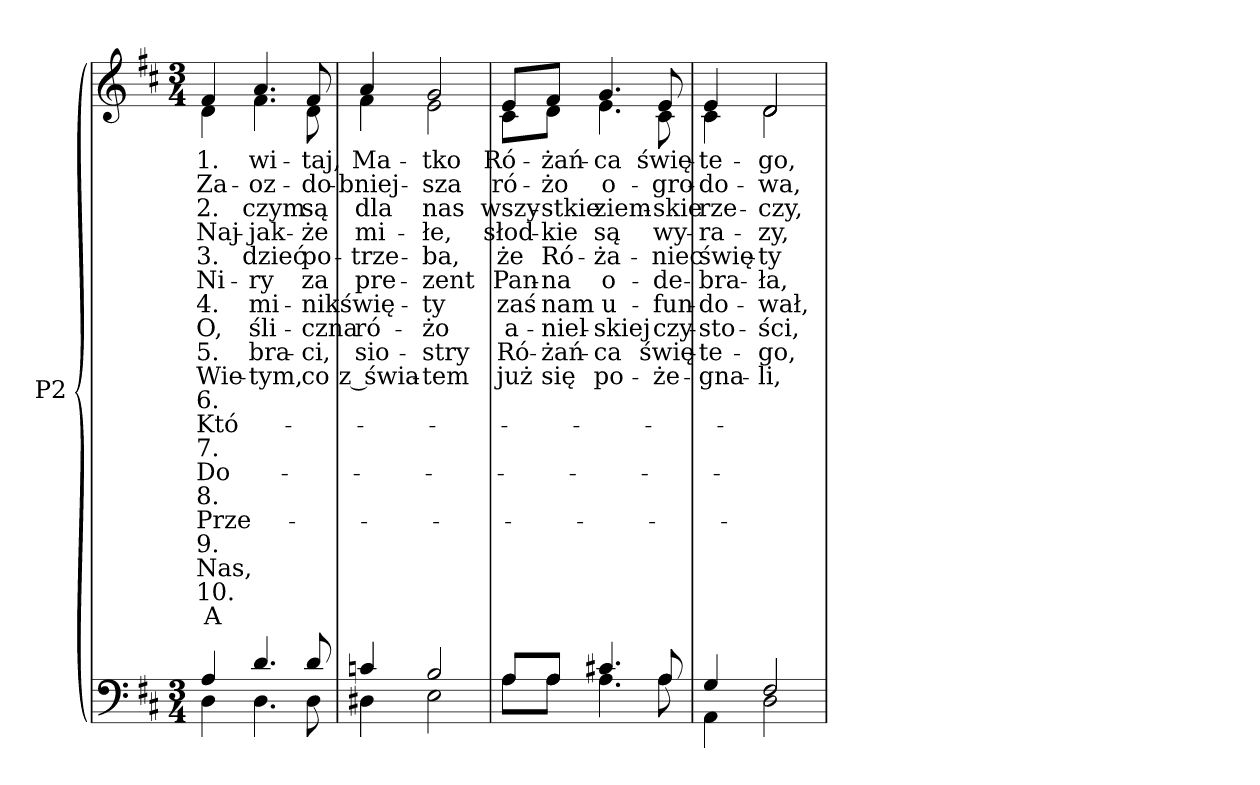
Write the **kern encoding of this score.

**kern	**kern	**text	**text	**text	**text	**text	**text	**text	**text	**text	**text	**text	**text	**text	**text	**text	**text	**text	**text	**text	**text
*part2	*part1	*part1	*part1	*part1	*part1	*part1	*part1	*part1	*part1	*part1	*part1	*part1	*part1	*part1	*part1	*part1	*part1	*part1	*part1	*part1	*part1
*staff2	*staff1	*staff1	*staff1	*staff1	*staff1	*staff1	*staff1	*staff1	*staff1	*staff1	*staff1	*staff1	*staff1	*staff1	*staff1	*staff1	*staff1	*staff1	*staff1	*staff1	*staff1
*I"P2	*	*	*	*	*	*	*	*	*	*	*	*	*	*	*	*	*	*	*	*	*
!!LO:PB:g=z
*clefF4	*clefG2	*	*	*	*	*	*	*	*	*	*	*	*	*	*	*	*	*	*	*	*
*k[f#c#]	*k[f#c#]	*	*	*	*	*	*	*	*	*	*	*	*	*	*	*	*	*	*	*	*
*D:	*D:	*	*	*	*	*	*	*	*	*	*	*	*	*	*	*	*	*	*	*	*
*M3/4	*M3/4	*	*	*	*	*	*	*	*	*	*	*	*	*	*	*	*	*	*	*	*
*MM120	*MM120	*	*	*	*	*	*	*	*	*	*	*	*	*	*	*	*	*	*	*	*
=1	=1	=1	=1	=1	=1	=1	=1	=1	=1	=1	=1	=1	=1	=1	=1	=1	=1	=1	=1	=1	=1
*^	*	*	*	*	*	*	*	*	*	*	*	*	*	*	*	*	*	*	*	*	*
!	!	!LO:TX:a:B:t=Allegro moderato	!	!	!	!	!	!	!	!	!	!	!	!	!	!	!	!	!	!	!	!
!	!	!	!LO:LY:b:color=#000000	!LO:LY:b:color=#000000	!LO:LY:b:color=#000000	!LO:LY:b:color=#000000	!LO:LY:b:color=#000000	!LO:LY:b:color=#000000	!LO:LY:b:color=#000000	!LO:LY:b:color=#000000	!LO:LY:b:color=#000000	!LO:LY:b:color=#000000	!LO:LY:b:color=#000000	!LO:LY:b:color=#000000	!LO:LY:b:color=#000000	!LO:LY:b:color=#000000	!LO:LY:b:color=#000000	!LO:LY:b:color=#000000	!LO:LY:b:color=#000000	!LO:LY:b:color=#000000	!LO:LY:b:color=#000000	!LO:LY:b:color=#000000
*	*	*^	*	*	*	*	*	*	*	*	*	*	*	*	*	*	*	*	*	*	*	*
4Ai/	4Di\	4f#i/	4di\	1.	Za-	2.	Naj-	3.	Ni-	4.	O,	5.	Wie-	6.	-Któ-	7.	Do-	8.	Prze-	9.	-Nas,	10.	A
!	!	!	!	!LO:LY:b:color=#000000	!LO:LY:b:color=#000000	!LO:LY:b:color=#000000	!LO:LY:b:color=#000000	!LO:LY:b:color=#000000	!LO:LY:b:color=#000000	!LO:LY:b:color=#000000	!LO:LY:b:color=#000000	!LO:LY:b:color=#000000	!LO:LY:b:color=#000000	!	!	!	!	!	!	!	!	!	!
4.di/	4.Di\	4.ai/	4.f#i\	-wi-	-oz-	-czym	jak-	-dzieć	-ry	mi-	-śli-	-bra-	-tym,	.	.	.	.	.	.	.	.	.	.
!	!	!	!	!LO:LY:b:color=#000000	!LO:LY:b:color=#000000	!LO:LY:b:color=#000000	!LO:LY:b:color=#000000	!LO:LY:b:color=#000000	!LO:LY:b:color=#000000	!LO:LY:b:color=#000000	!LO:LY:b:color=#000000	!LO:LY:b:color=#000000	!LO:LY:b:color=#000000	!	!	!	!	!	!	!	!	!	!
8di/	8Di\	8f#i/	8di\	-taj,	-do-	są	-że	po-	za	nik	czna	ci,	co	.	.	.	.	.	.	.	.	.	.
=2	=2	=2	=2	=2	=2	=2	=2	=2	=2	=2	=2	=2	=2	=2	=2	=2	=2	=2	=2	=2	=2	=2	=2
!	!	!	!	!LO:LY:b:color=#000000	!LO:LY:b:color=#000000	!LO:LY:b:color=#000000	!LO:LY:b:color=#000000	!LO:LY:b:color=#000000	!LO:LY:b:color=#000000	!LO:LY:b:color=#000000	!LO:LY:b:color=#000000	!LO:LY:b:color=#000000	!LO:LY:b:color=#000000	!	!	!	!	!	!	!	!	!	!
4cni/	4D#Xi\	4ai/	4f#i\	Ma-	-bniej-	dla	mi-	-trze-	pre-	-świę-	-ró-	-sio-	-z świa-	.	.	.	.	.	.	.	.	.	.
!	!	!	!	!LO:LY:b:color=#000000	!LO:LY:b:color=#000000	!LO:LY:b:color=#000000	!LO:LY:b:color=#000000	!LO:LY:b:color=#000000	!LO:LY:b:color=#000000	!LO:LY:b:color=#000000	!LO:LY:b:color=#000000	!LO:LY:b:color=#000000	!LO:LY:b:color=#000000	!	!	!	!	!	!	!	!	!	!
2Bi/	2Ei\	2gi/	2ei\	-tko	-sza	nas	-łe,	-ba,	-zent	ty	żo	stry	tem	.	.	.	.	.	.	.	.	.	.
=3	=3	=3	=3	=3	=3	=3	=3	=3	=3	=3	=3	=3	=3	=3	=3	=3	=3	=3	=3	=3	=3	=3	=3
!	!	!	!	!LO:LY:b:color=#000000	!LO:LY:b:color=#000000	!LO:LY:b:color=#000000	!LO:LY:b:color=#000000	!LO:LY:b:color=#000000	!LO:LY:b:color=#000000	!LO:LY:b:color=#000000	!LO:LY:b:color=#000000	!LO:LY:b:color=#000000	!LO:LY:b:color=#000000	!	!	!	!	!	!	!	!	!	!
8Ai/L	8Ai\L	8ei/L	8c#i\L	Ró-	ró-	wszy-	słod-	że	Pan-	-zaś	a-	-Ró-	-już	.	.	.	.	.	.	.	.	.	.
!	!	!	!	!LO:LY:b:color=#000000	!LO:LY:b:color=#000000	!LO:LY:b:color=#000000	!LO:LY:b:color=#000000	!LO:LY:b:color=#000000	!LO:LY:b:color=#000000	!LO:LY:b:color=#000000	!LO:LY:b:color=#000000	!LO:LY:b:color=#000000	!LO:LY:b:color=#000000	!	!	!	!	!	!	!	!	!	!
8Ai/J	8Ai\J	8f#i/J	8di\J	-żań-	-żo	-stkie	-kie	Ró-	na	nam	niel-	-żań-	-się	.	.	.	.	.	.	.	.	.	.
!	!	!	!	!LO:LY:b:color=#000000	!LO:LY:b:color=#000000	!LO:LY:b:color=#000000	!LO:LY:b:color=#000000	!LO:LY:b:color=#000000	!LO:LY:b:color=#000000	!LO:LY:b:color=#000000	!LO:LY:b:color=#000000	!LO:LY:b:color=#000000	!LO:LY:b:color=#000000	!	!	!	!	!	!	!	!	!	!
4.c#Xi/	4.Ai\	4.gi/	4.ei\	-ca	o-	ziem-	są	-ża-	o-	-u-	-skiej	ca	po-	.	.	.	.	.	.	.	.	.	.
!	!	!	!	!LO:LY:b:color=#000000	!LO:LY:b:color=#000000	!LO:LY:b:color=#000000	!LO:LY:b:color=#000000	!LO:LY:b:color=#000000	!LO:LY:b:color=#000000	!LO:LY:b:color=#000000	!LO:LY:b:color=#000000	!LO:LY:b:color=#000000	!LO:LY:b:color=#000000	!	!	!	!	!	!	!	!	!	!
8Ai/	8Ai\	8ei/	8c#i\	świę-	-gro-	-skie	wy-	-niec	-de-	-fun-	-czy-	-świę-	-że-	.	.	.	.	.	.	.	.	.	.
=4	=4	=4	=4	=4	=4	=4	=4	=4	=4	=4	=4	=4	=4	=4	=4	=4	=4	=4	=4	=4	=4	=4	=4
!	!	!	!	!LO:LY:b:color=#000000	!LO:LY:b:color=#000000	!LO:LY:b:color=#000000	!LO:LY:b:color=#000000	!LO:LY:b:color=#000000	!LO:LY:b:color=#000000	!LO:LY:b:color=#000000	!LO:LY:b:color=#000000	!LO:LY:b:color=#000000	!LO:LY:b:color=#000000	!	!	!	!	!	!	!	!	!	!
4Gi/	4AAi\	4ei/	4c#i\	-te-	-do-	rze-	-ra-	świę-	-bra-	-do-	-sto-	-te-	-gna-	.	.	.	.	.	.	.	.	.	.
!	!	!	!	!LO:LY:b:color=#000000	!LO:LY:b:color=#000000	!LO:LY:b:color=#000000	!LO:LY:b:color=#000000	!LO:LY:b:color=#000000	!LO:LY:b:color=#000000	!LO:LY:b:color=#000000	!LO:LY:b:color=#000000	!LO:LY:b:color=#000000	!LO:LY:b:color=#000000	!	!	!	!	!	!	!	!	!	!
2F#i/	2Di\	2di/	2di\	-go,	-wa,	-czy,	-zy,	-ty	ła,	wał,	-ści,	go,	li,	.	.	.	.	.	.	.	.	.	.
*v	*v	*	*	*	*	*	*	*	*	*	*	*	*	*	*	*	*	*	*	*	*	*	*
*	*v	*v	*	*	*	*	*	*	*	*	*	*	*	*	*	*	*	*	*	*	*	*
=	=	=	=	=	=	=	=	=	=	=	=	=	=	=	=	=	=	=	=	=	=
*-	*-	*-	*-	*-	*-	*-	*-	*-	*-	*-	*-	*-	*-	*-	*-	*-	*-	*-	*-	*-	*-
